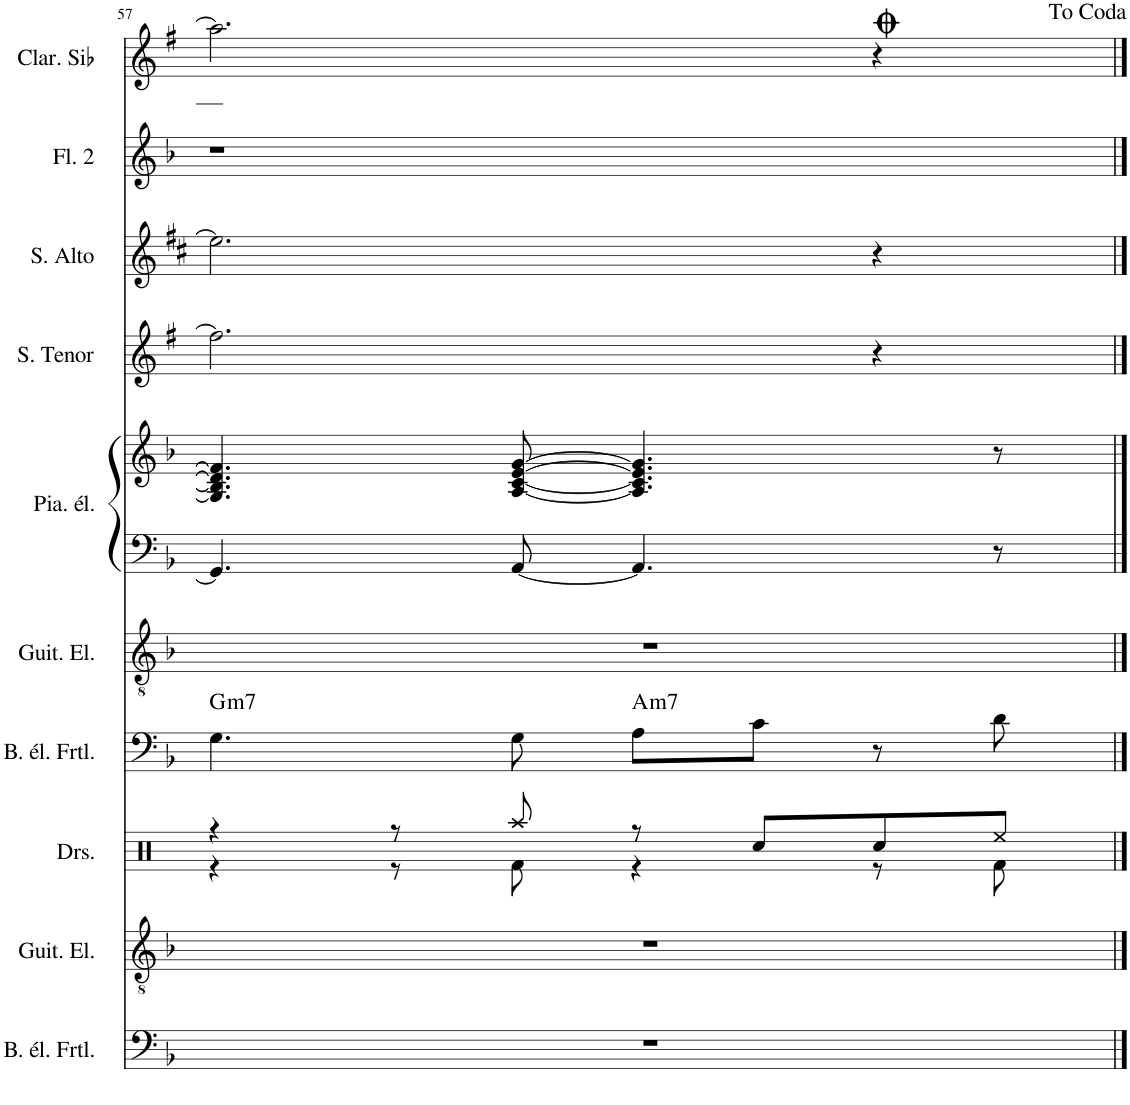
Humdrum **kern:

**kern	**kern	**kern	**kern	**harte	**kern	**kern	**kern	**kern	**kern	**kern	**kern
*part10	*part9	*part8	*part7	*part7	*part6	*part5	*part5	*part4	*part3	*part2	*part1
*staff11	*staff10	*staff9	*staff8	*	*staff7	*staff6	*staff5	*staff4	*staff3	*staff2	*staff1
*I"Basse électrique fretless	*I"Guitare électrique	*I"Drums	*I"Basse électrique fretless	*	*I"Guitare électrique	*I"Piano électrique	*	*I"Sax Tenor	*I"Sax Alto	*I"Flûte 2	*I"Clarinette en Sib
*I'B. él. Frtl.	*I'Guit. El.	*I'Drs.	*I'B. él. Frtl.	*	*I'Guit. El.	*I'Pia. él.	*	*I'S. Tenor	*I'S. Alto	*I'Fl. 2	*I'Clar. Sib
!!LO:PB:g=z
*clefF4	*clefGv2	*clefX	*clefF4	*	*clefGv2	*clefF4	*clefG2	*clefG2	*clefG2	*clefG2	*clefG2
*Trd7c12	*	*	*Trd7c12	*	*	*	*	*Trd8c14	*Trd5c9	*	*Trd1c2
*k[b-]	*k[b-]	*k[]	*k[b-]	*	*k[b-]	*k[b-]	*k[b-]	*k[f#]	*k[f#c#]	*k[b-]	*k[f#]
*M4/4	*M4/4	*M4/4	*M4/4	*	*M4/4	*M4/4	*M4/4	*M4/4	*M4/4	*M4/4	*M4/4
*met(c)	*met(c)	*met(c)	*met(c)	*	*met(c)	*met(c)	*met(c)	*met(c)	*met(c)	*met(c)	*met(c)
=57	=57	=57	=57	=57	=57	=57	=57	=57	=57	=57	=57
*	*	*^	*	*	*	*	*	*	*	*	*
!	!	!	!	!	!LO:H:kt=m7	!	!	!	!	!	!	!
1r	1r	4r	4r	4.G\	G:min7	1r	4.GG/]	4.G/] 4.B-/] 4.d/] 4.f/]	2.ff#\]	2.ee\]	1r	2.aa\]
.	.	8r	8r	.	.	.	.	.	.	.	.	.
.	.	8Raa/	8Rf\	8G\	.	.	[8AA/	[8A/ [8c/ [8e/ [8g/	.	.	.	.
!	!	!	!	!	!LO:H:kt=m7	!	!	!	!	!	!	!
.	.	8r	4r	8A\L	A:min7	.	4.AA/]	4.A/] 4.c/] 4.e/] 4.g/]	.	.	.	.
.	.	8Rcc/L	.	8c\J	.	.	.	.	.	.	.	.
.	.	8Rcc/	8r	8r	.	.	.	.	4r	4r	.	4r
.	.	8Ree/J	8Rf\	8d\	.	.	8r	8r	.	.	.	.
*	*	*v	*v	*	*	*	*	*	*	*	*	*
==	==	==	==	==	==	==	==	==	==	==	==
*-	*-	*-	*-	*-	*-	*-	*-	*-	*-	*-	*-
